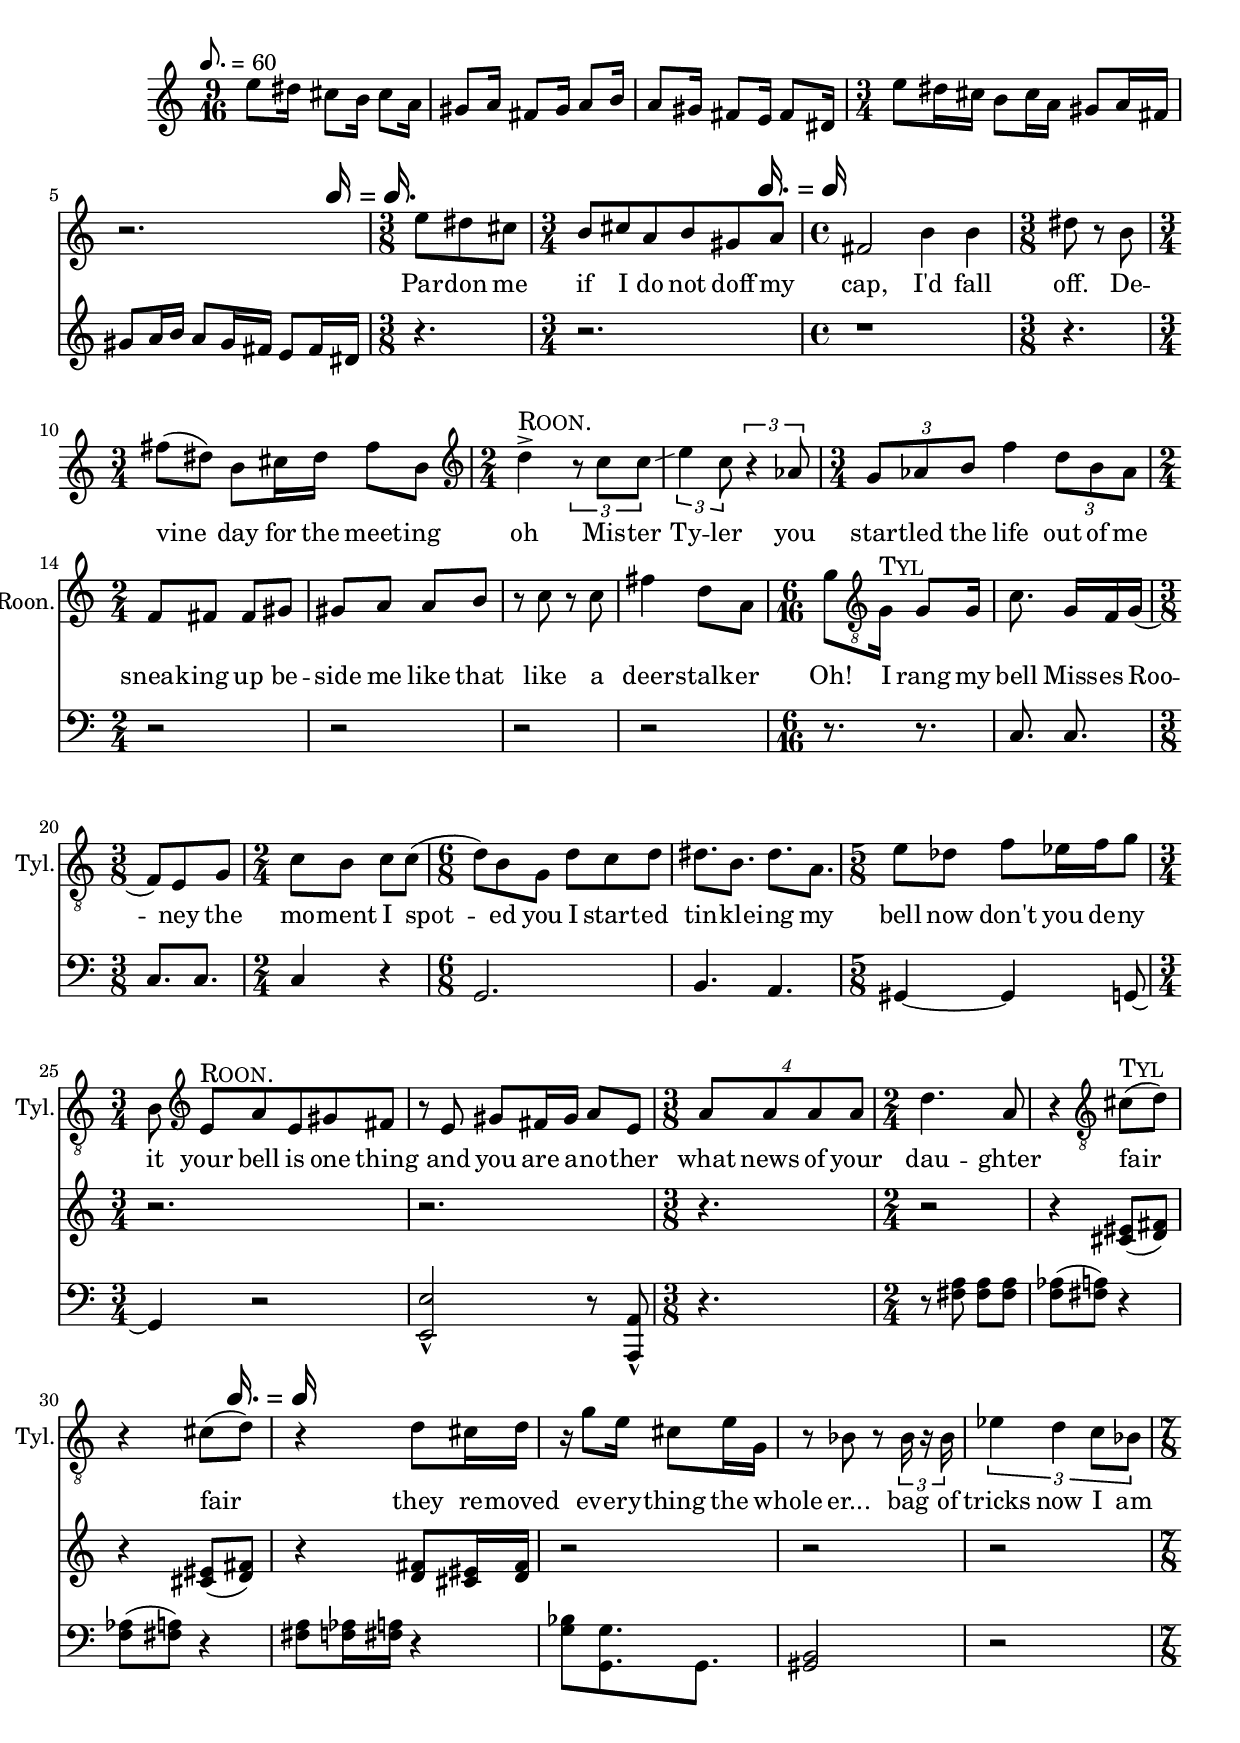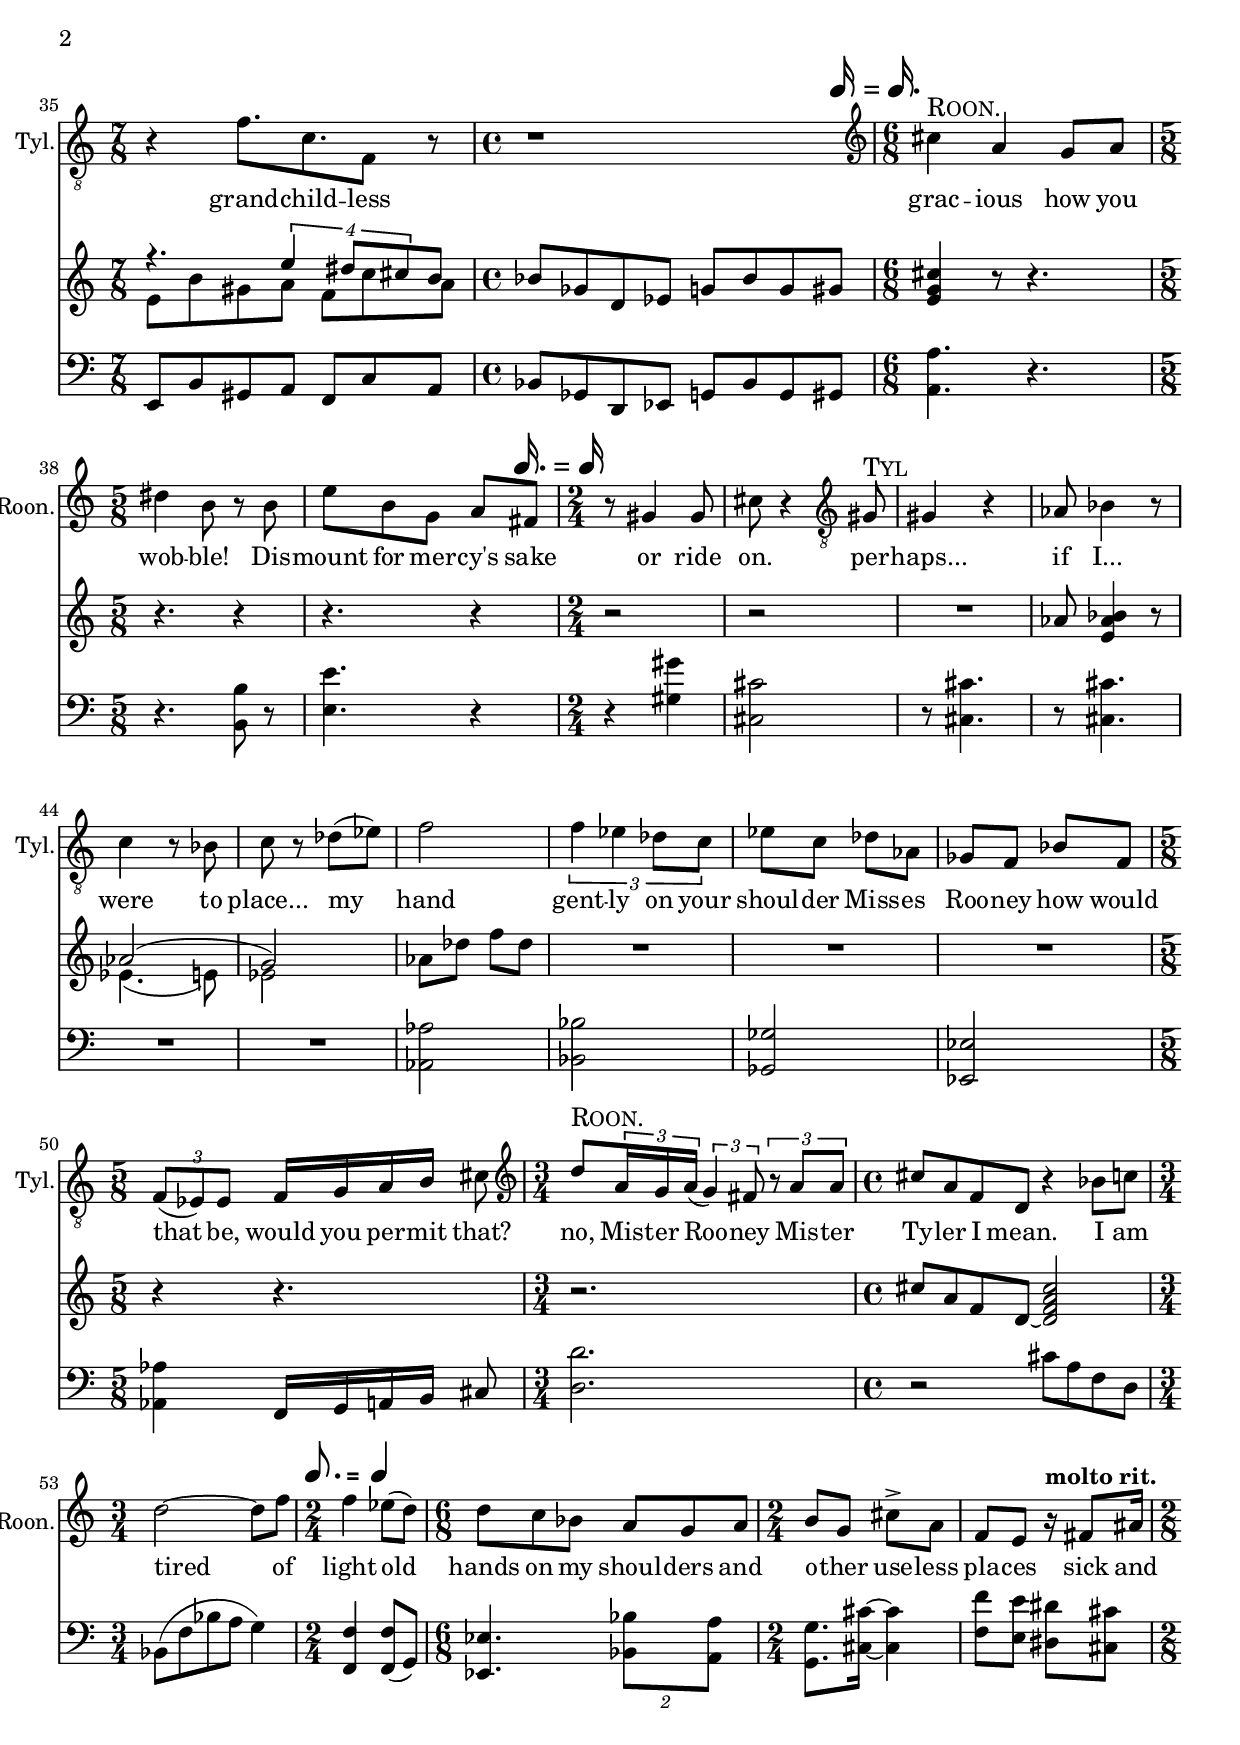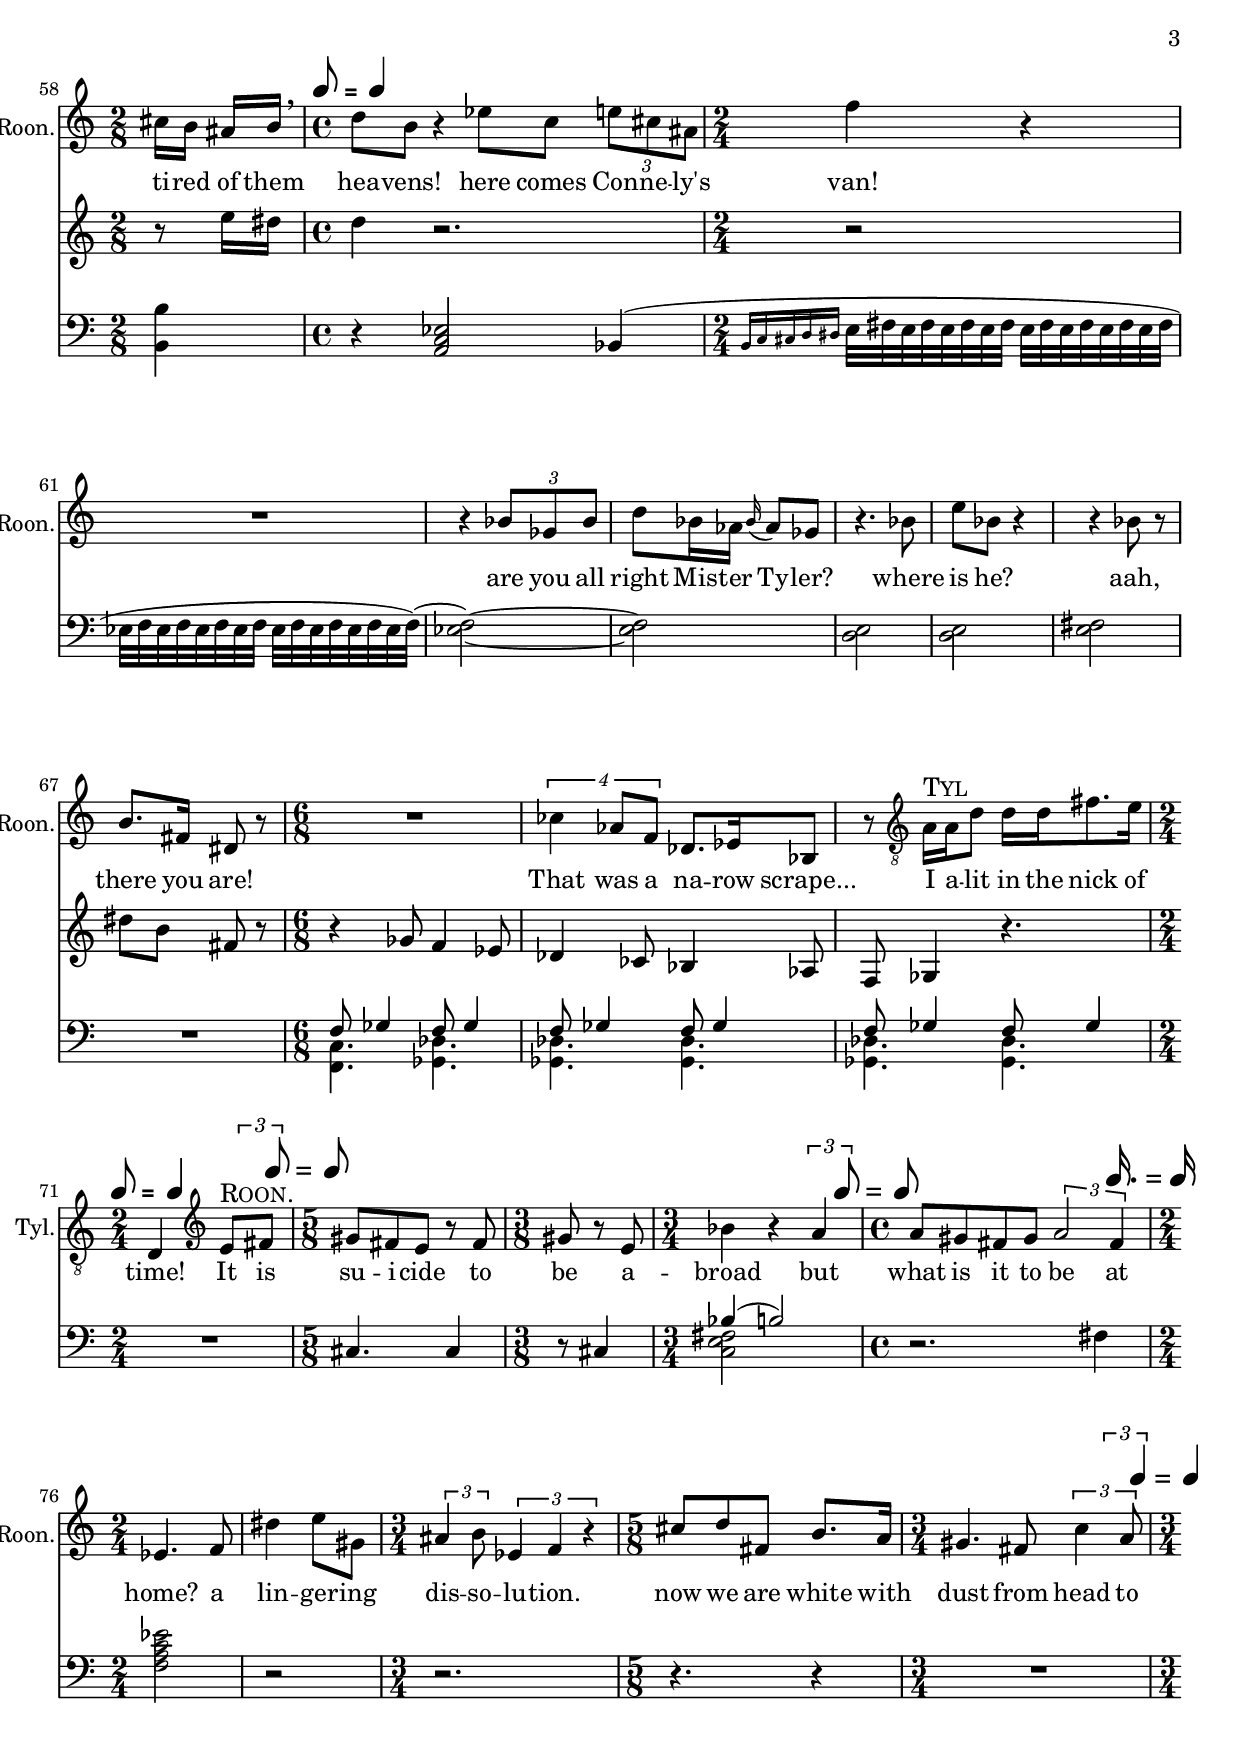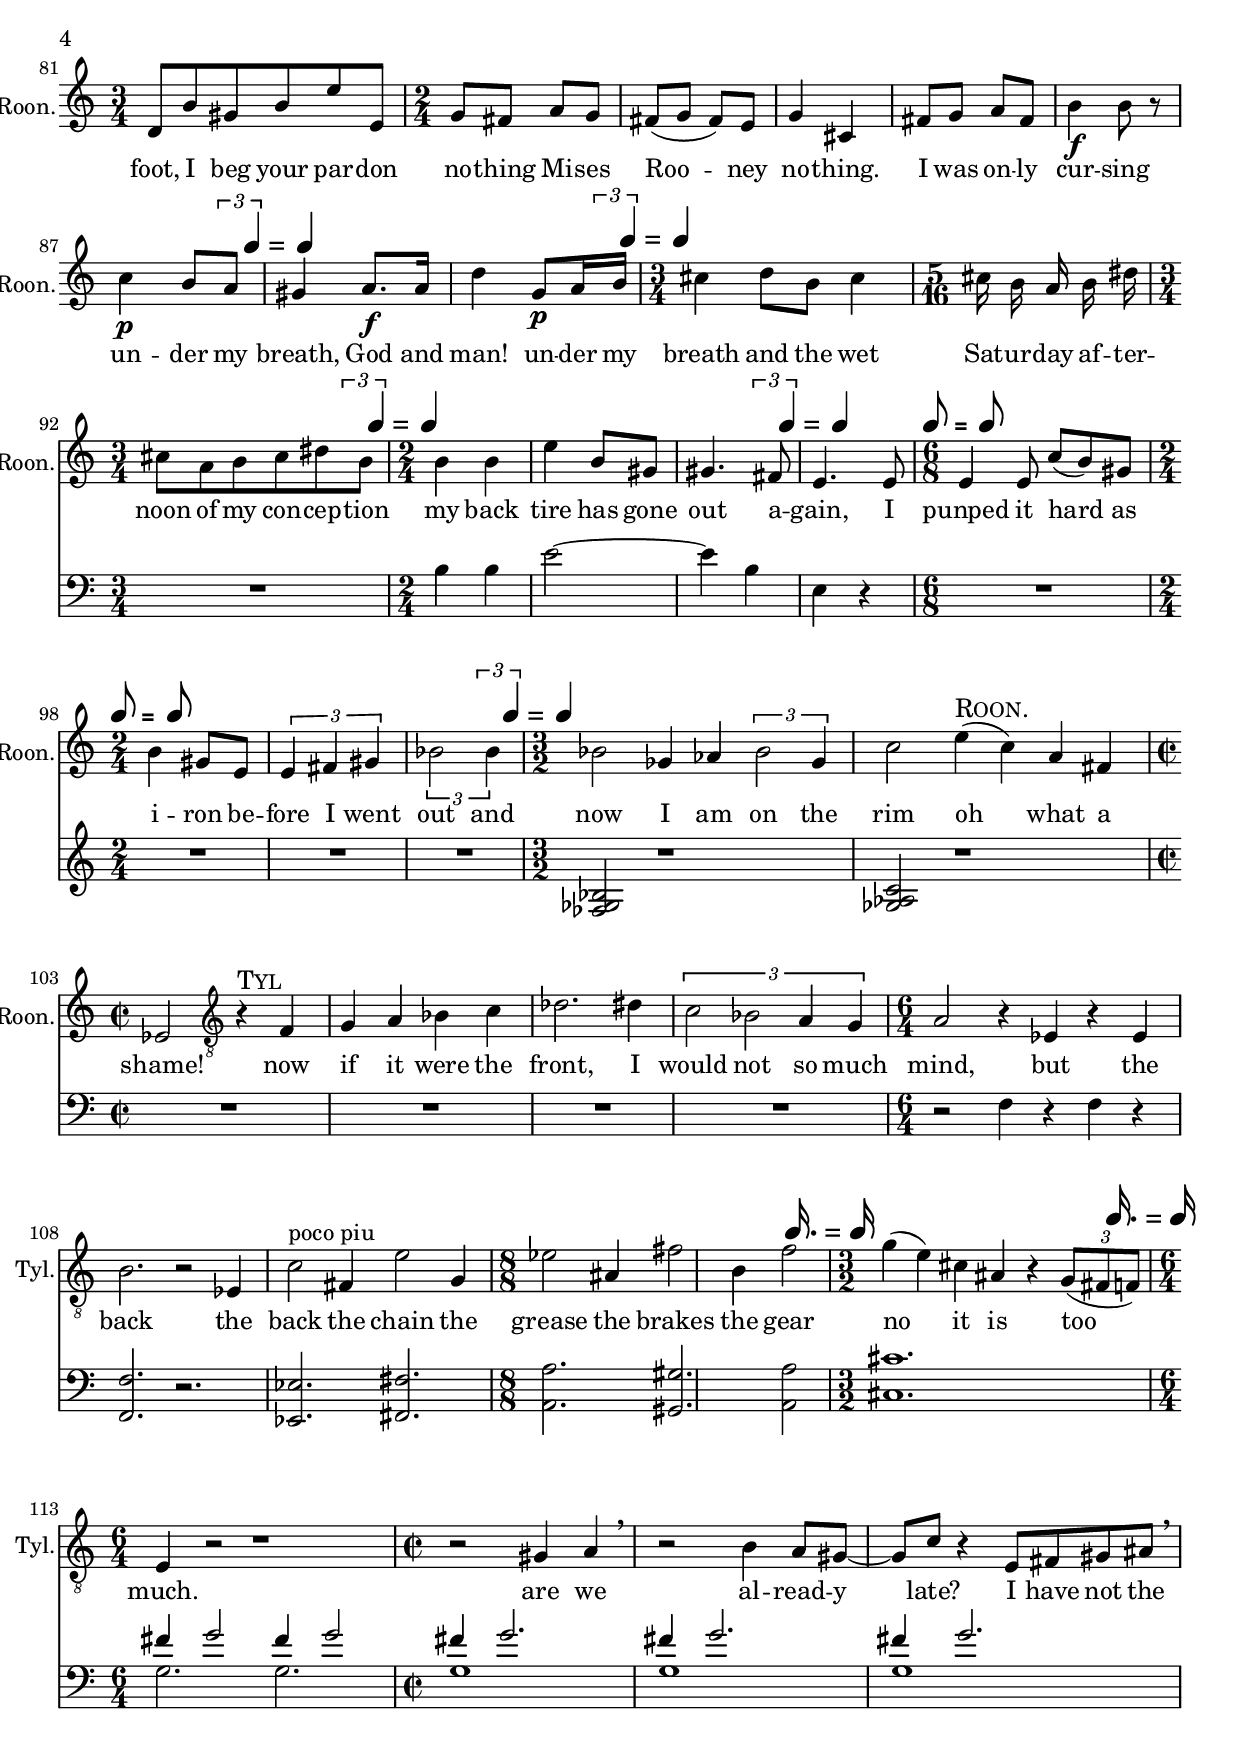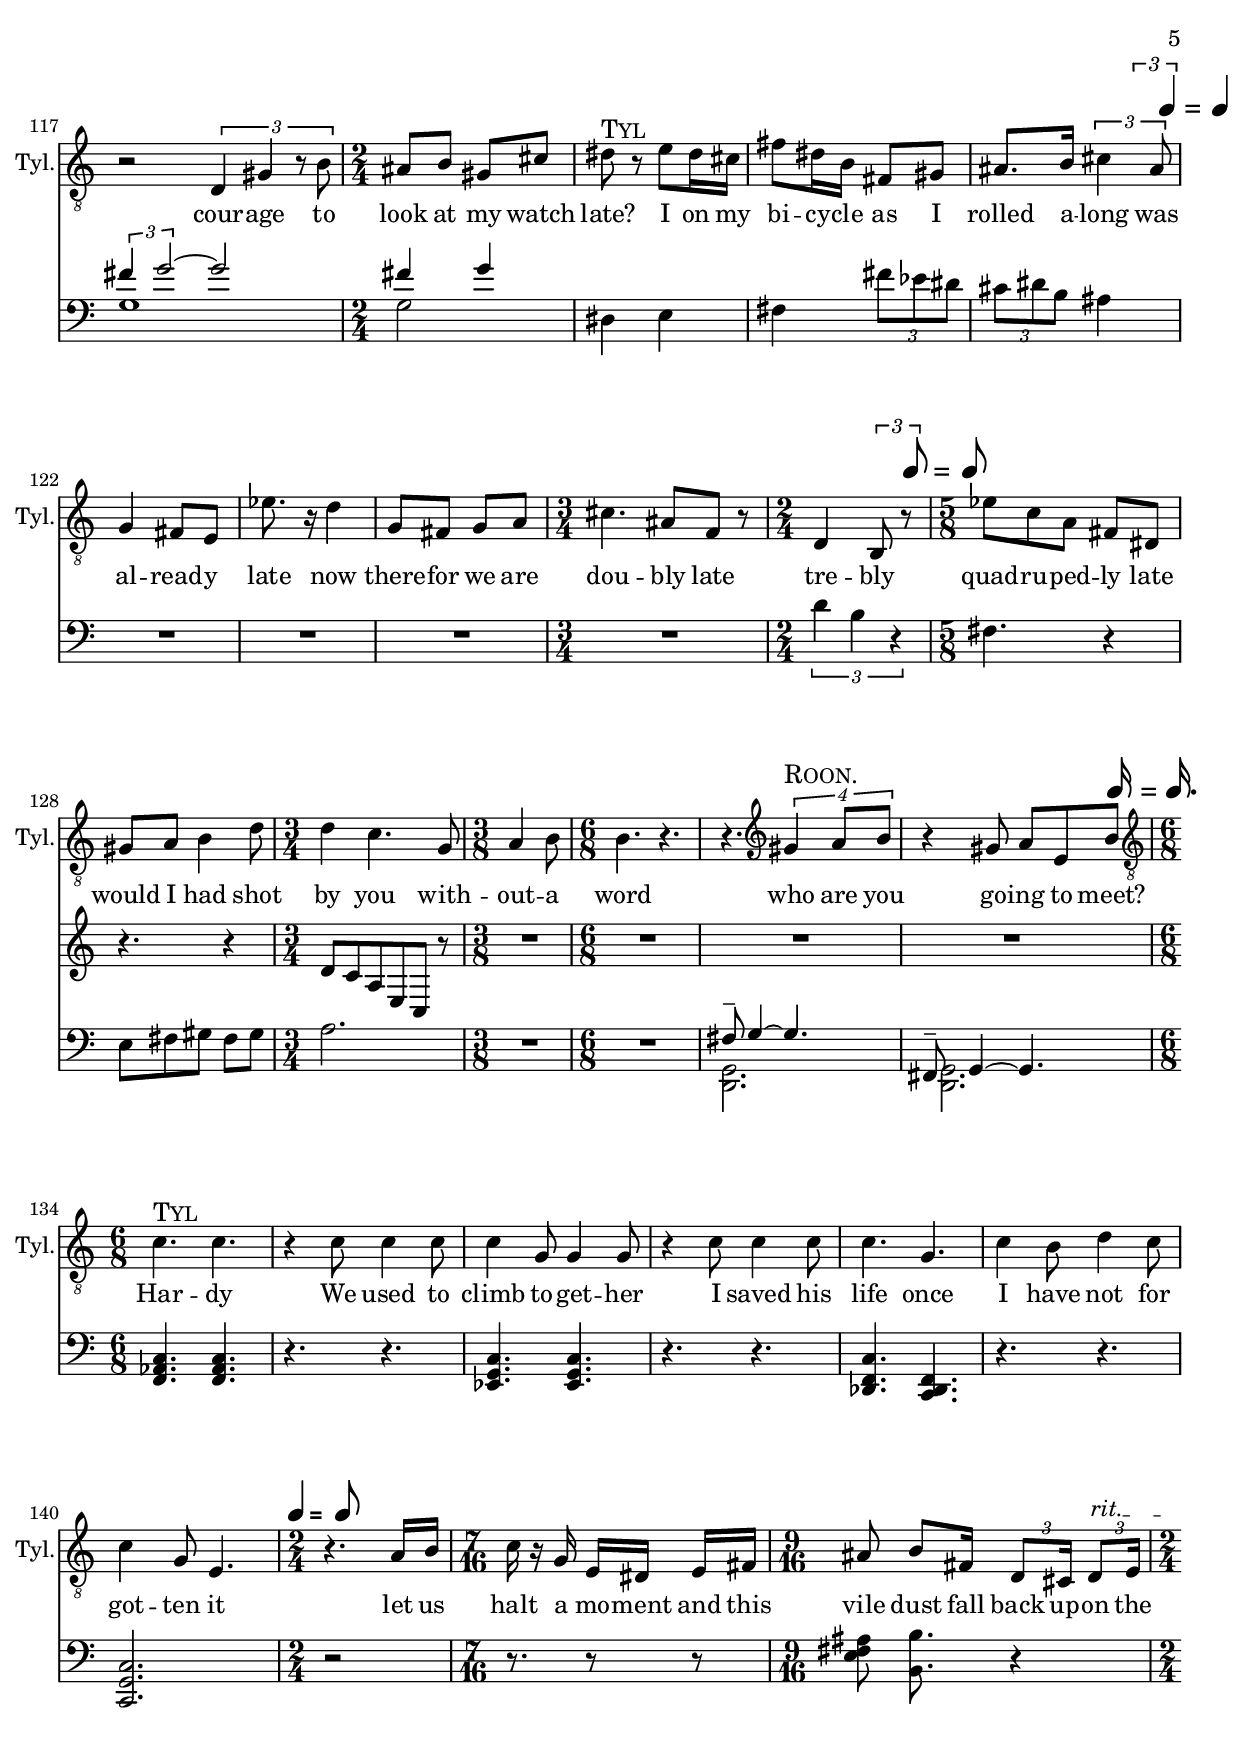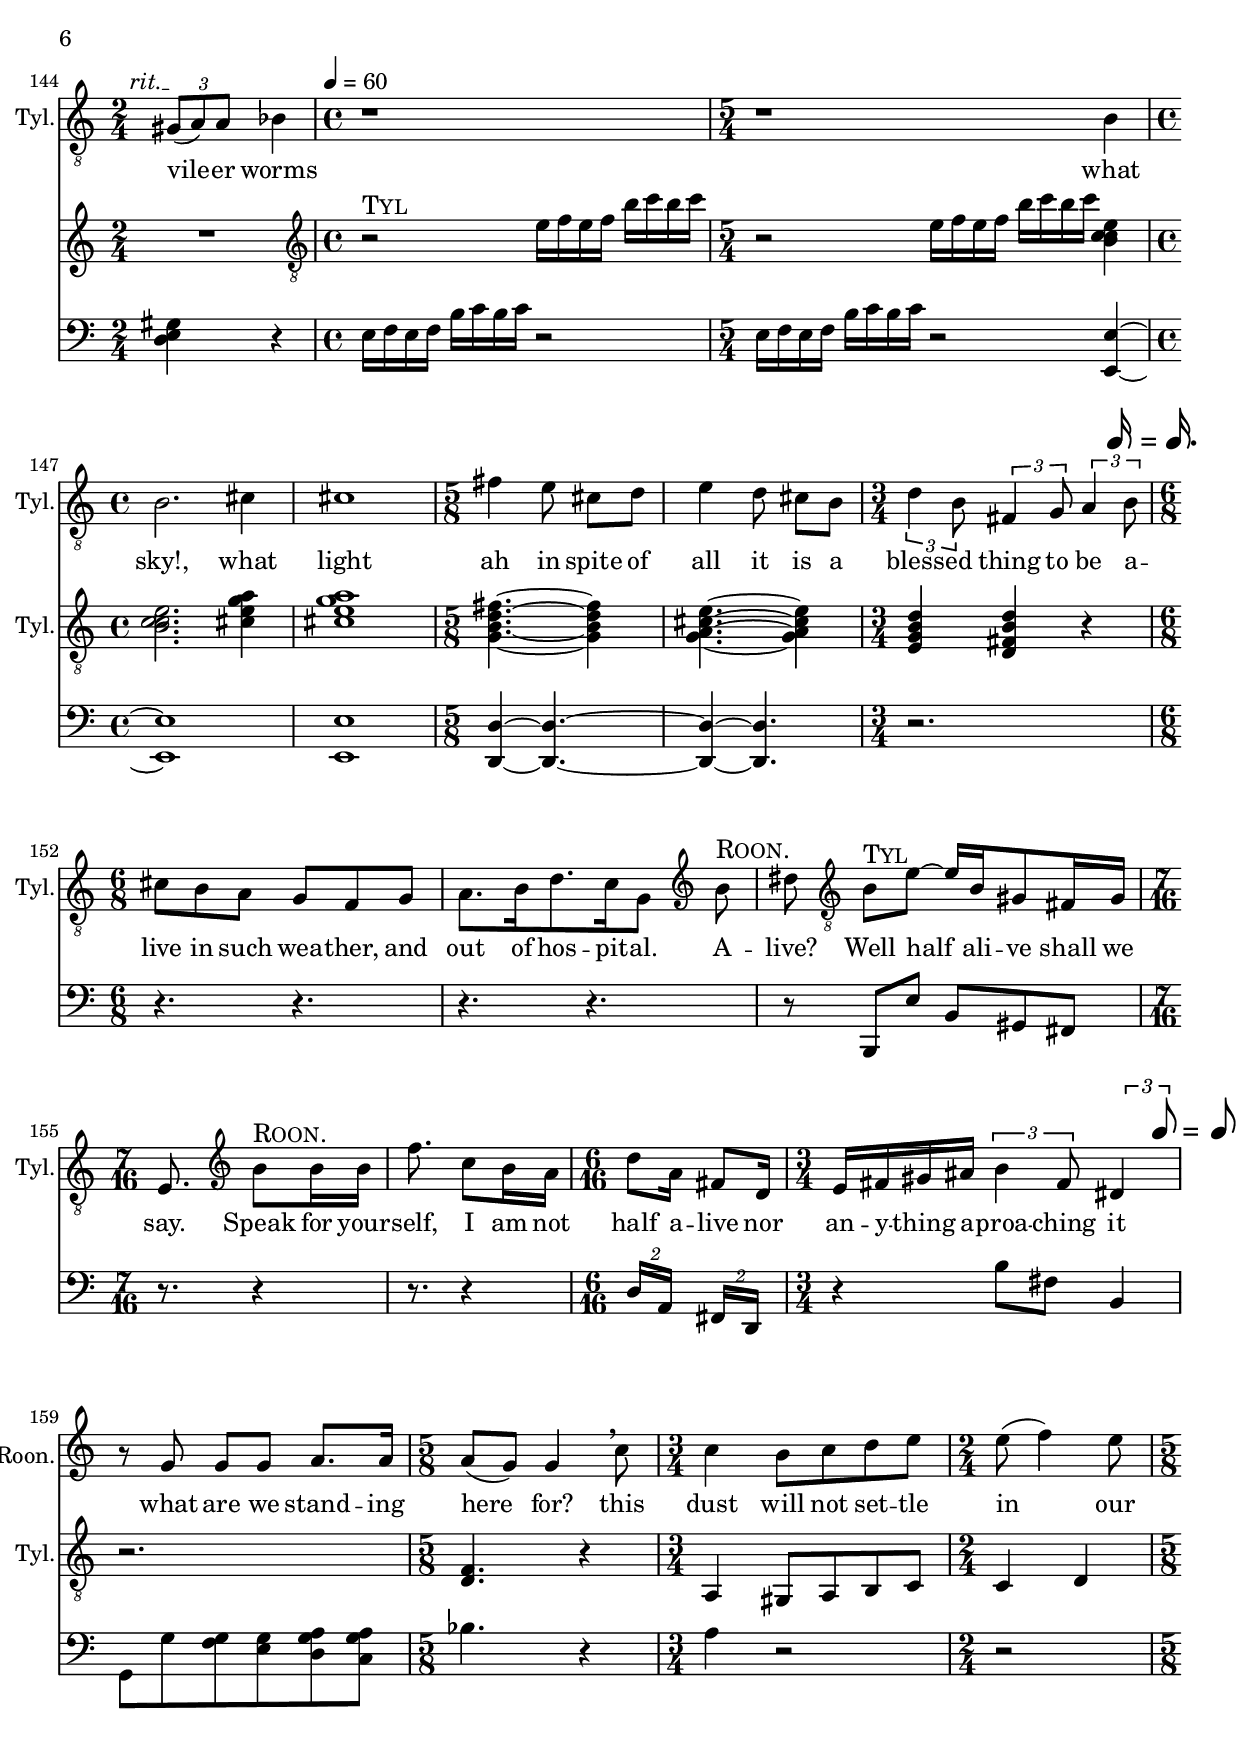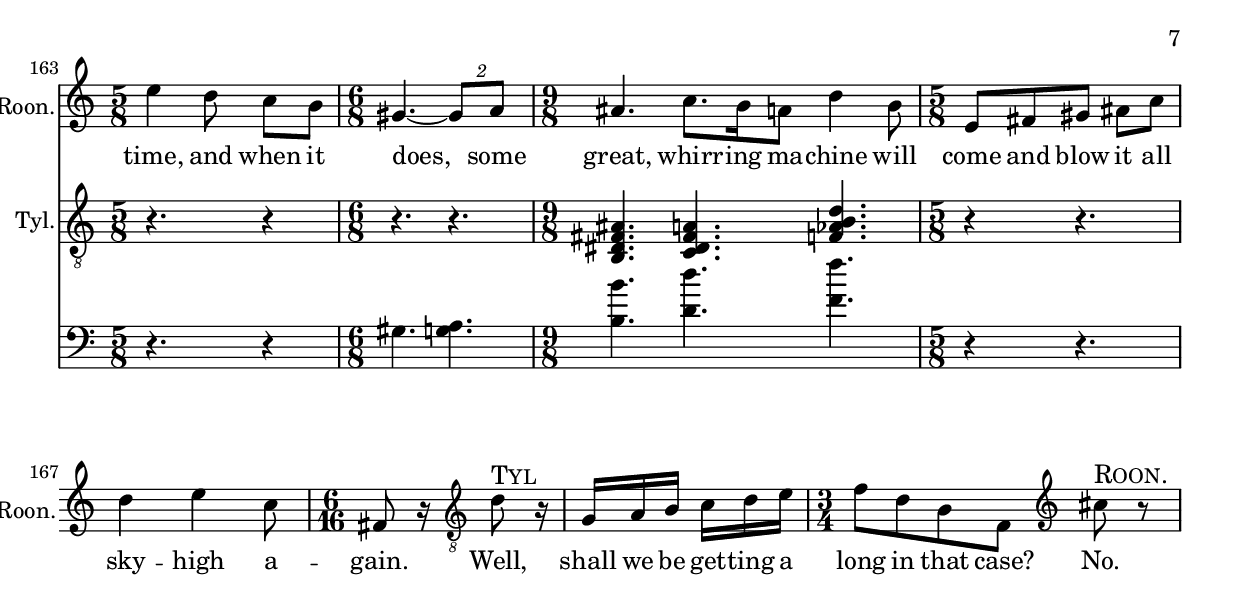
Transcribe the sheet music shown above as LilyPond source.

\version "2.13.30"
\include "./metricModulations.ly"
\include "./voiceDefinitions.ly"
\include "./layoutFile.ly"

\layout {
  \context { 
    % add the RemoveEmptyStaffContext that erases rest-only staves
    \RemoveEmptyStaffContext 
  }
  \context {
    \Score
    % Remove all-rest staves also in the first system
    \override VerticalAxisGroup #'remove-first = ##t
  }
}


\parallelMusic #'(melody lyrix rh lh) {

  %bn1
  \time 9/16 \tempo 8. = 60 %dummy
  r8. r8. r8.                           |             | 
  e8 dis16 cis8 b16 cis8 a16            | r8. r8. r8. | 

  %bn2
  r8. r8. r8.                           |             | 
  gis8 a16 fis8 gis16 a8 b16            | r8. r8. r8. | 

  %bn3
  r8. r8. r8.                           |             | 
  a8 gis16 fis8 e16 fis8 dis16          | r8. r8. r8. | 

  %bn4
  \time 3/4 r2.                         |             | 
  e'8 dis16 cis b8 cis16 a gis8 a16 fis | r2.         | 

  %bn5
  r2.                                   |             | 
  gis8 a16 b a8 gis16 fis e8 fis16 dis  | r2.         | 

  %bn6
  \QdQ \time 3/8 e8 dis cis                                               | \lyricmode{Par -- don me }                   | 
  r4.                                                                     | r4.                                          | 

%bn7
\time 3/4 b8 cis a b gis a                                              | \lyricmode{ if I do not doff my }            | 
r2.                                                                     | r2.                                          | 

%bn8
\dQQ \time 4/4 fis2 b4 b                                                | \lyricmode{cap,  I'd fall }                  | 
r1                                                                      | r1                                           | 

%bn9
\time 3/8 dis8 r b                                                      | \lyricmode{ off. De -- }                     | 
r4.                                                                     | r4.                                          | 

%bn10
\time 3/4 fis'8( dis) b cis16 dis fis8 b,                               | \lyricmode{ vine day for the meet -- ing }   | 
r2.                                                                     | r2.                                          | 

%bn11
\time 2/4 \instrumentSwitch"Rooney" d='4-> \times 2/3 {r8 c c\glissando } | \lyricmode{oh Mis -- ter }                 | 
r2                                                                      | r2                                           | 

%bn12
\times 2/3 {e4 c8} \times 2/3 {r4 aes8}                                 | \lyricmode{Ty -- ler you }                   | 
r2                                                                      | r2                                           | 

%bn13
\time 3/4 \times 2/3 {g8 aes b} f'4 \times 2/3 {d8 b aes}               | \lyricmode{star -- tled the life out of me } | 
r2.                                                                     | r2.                                          | 

%bn14
\time 2/4 f8 fis fis gis                                                | \lyricmode{sneak -- ing up be -- }           | 
r2                                                                      | r2                                           | 

%bn15
gis8 a a b                                                               | \lyricmode{ side me like that }              | 
r2                                                                      | r2                                           | 

%bn16
r8 c r c                                                                | \lyricmode{like a  }                         | 
r2                                                                      | r2                                           | 

%bn17
fis4 d8 a                                                               | \lyricmode{deer -- stalk -- er }             | 
r2                                                                      | r2                                           | 

%bn18
\time 6/16 g'8 \instrumentSwitch"Tyler" g,16 g8 g16                      | \lyricmode{ Oh! I rang my }                  | %determine metric change  into the 6
r8. r8.                                                | r8. r8.                                   | 

%bn19
c8. g16 f g(                                           | \lyricmode{ bell Miss -- es Roo -- }      | 
r8. r8.                                                | c8. c                                     | 

%bn20
\time 3/8 f8) e g                                      | \lyricmode{ ney the }                     | 
r4.                                                    | c8. c                                       | 

%bn21
\time 2/4 c8 b c c(                                    | \lyricmode{ mo -- ment I spot --  }       | 
r2                                                     | c4 r                                        | 

%bn22
\time 6/8 d8) b g d' c d                               | \lyricmode{ed  you I start -- ed }        | 
r4. r4.                                                | g2.                                   | 

%bn23
dis8. b dis a                                          | \lyricmode{  tin -- kle -- ing my }       | 
r4. r4.                                                            | b4. a                                     | 

%bn24
\time 5/8 \set Timing.beatStructure = #'(2 3) e'8 des f ees16 f g8 | \lyricmode{bell  now don't you de -- ny } | % is this meter etc right?????
r4 r4.                                                             | gis4~ gis g8~                             | 

%bn25
\time 3/4 b,8\noBeam \instrumentSwitch"Rooney"  e, a e gis fis     | \lyricmode{ it your bell is one thing }   | 
r2.                                                                | g4 r2                                     | 

%bn26
r8 e gis fis16 gis a8 e                                | \lyricmode{ and you are a -- no -- ther } | 
r2.                                                    | <e e'>2-^ r8 <a, a'>8-^                   | 

%bn27
  \time 3/8 \times 3/4 {a8 a a a}      | \lyricmode{  what  news of your } | 
  r4.                                  | r4.                            | 

  %bn28
  \time 2/4 d4. a8                     | \lyricmode{ dau -- ghter }      | 
  r2                                   | r8 <fis= a>8 <fis a> <fis a>  | 

  %bn29
  r4 \instrumentSwitch"Tyler" cis='8( d) | \lyricmode{ fair }             | 
  r4 <cis eis>8( <d fis>)                | <f aes>8( <fis a>) r4          | 

  %bn30
  r4 cis8( d)                          | \lyricmode{ fair }             | 
  r4 <cis eis>8( <d fis>)                | <f aes>8( <fis a>) r4          | 

  %bn31
  \dQQ r4 d8 cis16 d                   | \lyricmode{ they re -- moved } | 
  r4 <d fis>8 <cis eis>16 <d fis>        | <fis a>8 <f aes>16 <fis a> r4  | 

  %bn32
   r16 g8 e16 cis8 e16 g,~ |\lyricmode{ ev -- ery -- thing the whole }|
  r2 |<g bes>8 <g, g'>8. g |

  %bn33
  r8 bes r \times 2/3 {bes16 r bes} |\lyricmode{er... bag of }|
  r2 |<gis b>2 |

  %bn34
  \times 2/3 { ees4 d c8 bes} |\lyricmode{ tricks now I am }|
 r2 | r2 |

 %bn35
 \time 7/8 \set Timing.beatStructure = #'(4 3) r4 f'8. c f,8 r |\lyricmode{grand -- child -- less }|
    << {r4. \times 3/4{e=''4 dis=''8 cis=''} b='8 }\\{e,8 b' gis a f c' a}>> |e8 b' gis a f c' a |

    %bn36
  \time 4/4 r1 ||
bes8 ges d ees g bes g gis | bes8 ges d ees g bes g gis |% do this twice?   

%bn37
  \time 6/8 \QdQ 
  \instrumentSwitch "Rooney" cis='4 a g8 a |\lyricmode{ grac -- ious how you }|
  <e g cis>4 r8 r4. | <a=, a'>4. r | 

  %bn38
  \time 5/8 dis4 b8 r b|\lyricmode{ wob -- ble! Dis -- }|
  r4. r4 | r4. <b b'>8 r|

  %bn39
  e8 b g a fis|\lyricmode{mount  for mer -- cy's sake }|
  r4. r4 | <e e'>4. r4 |

  %bn40
  \time 2/4 \dQQ r8 gis4 gis8|\lyricmode{  or ride }|
  r2 | r4 <gis gis'>4 |

  %bn41
  cis8 r4 \instrumentSwitch "Tyler" gis8 |\lyricmode{ on. per -- }|
  r2 | <cis, cis'>2 |

  %bn42
  gis4 r |\lyricmode{ haps... } |
  R2 | r8 <cis cis'>4. |

  %bn43
  aes8 bes4 r8 |\lyricmode{ if I... }|
  aes8 <e aes bes >4 r8 | r8 <cis cis'>4. |

  %bn44
  c4 r8 bes |\lyricmode{ were to }|
  <<  aes2(\\{ees4.( e8)}>> |R2 |

  %bn45
  c8 r des8( ees) |\lyricmode{place... my }|
  <<g2)\\ ees2 >> | R2 | 

  %bn46
  f2 | \lyricmode {hand } |
  aes8 des f des | <aes aes'>2 |

  %bn47
  \times 2/3 {f4 ees des8 c } | \lyricmode {gent -- ly on your } |
  R2|<bes bes'>2 |

  %bn48
  ees8 c des aes   | \lyricmode {shoul -- der Miss -- es } |
  R2 | <ges ges'>2 |  

  %bn49
  ges8 f bes f | \lyricmode {Roo -- ney how would } |
  R2 | <ees ees'>2|

  %bn50
  \time 5/8 \set Timing.beatStructure = #'(2 2 1) 
  \times 2/3 {f8( ees) ees } f16 g a b cis8 |\lyricmode{ that be, would you per -- mit that? }|  %seam????
  r4 r4. | <aes aes'>4       f16 g a b cis8 |

  %bn51
  \time 3/4
\instrumentSwitch"Rooney" d8 \times 2/3 {a16 g a(} \times 2/3 {g4) fis8} \times 2/3 {r8 a a}|\lyricmode{ no, Mis -- ter Roo -- ney Mis -- ter }|
r2. | <d d'>2.~ |

%bn52
\time 4/4 cis8 a f d r4 bes'8 c|\lyricmode{Ty -- ler I mean. I am }|
cis=''8~ a~ f~ d~ <cis'a f d>2 |r2 cis='8 a f d |

%bn53
\time 3/4 d2~ d8 f8 |\lyricmode{tired of }|
r2. |  bes8( f' bes a  g4) |

%bn54
\dEQ \time 2/4 f4 ees8( d) |\lyricmode{light old }|
r2 | <f, f'>4 <f f'>8( g) |

%bn55
\time 6/8 d c bes a g a |\lyricmode{ hands on my shoul -- ders and }|
r4. r4. | <ees ees'> \times 3/2 {<bes' bes'>8 <a a'>}|

%bn56
\time 2/4 b8 g cis-> a |\lyricmode {o -- ther use -- less }|
r2 | <g g'>8. <cis cis'>16~ <cis cis'>4  |

%bn57
f8 e \tempo "molto rit." r16 fis8 ais16 |\lyricmode {pla -- ces sick and }|% rit
r2 |<f f'>8 <e e'> <dis dis'> <cis cis'> |

%bn58
\time 2/8 cis16 b ais b \breathe |\lyricmode{ ti -- red of them }|
r8 e16 dis |<b b'>4 |

%bn59
\EQ \time 4/4 d8 b r4 ees8 c \times 2/3 {e8 cis ais } |\lyricmode{hea -- vens! here comes Con -- ne -- ly's }|
d4 r2. | r4 <a c ees>2 bes4( |

%bn60

f'4 r4 |\lyricmode{van! }|
r2 | \time 2/4 \grace {b16 c cis d dis} \repeat unfold 8 {e32 fis} |

%bn61
R2 | |
R2 | \repeat unfold 7 {ees32 f} ees~ f~) |

%bn62
r4 \times 2/3 {bes,8 ges bes } | \lyricmode {are you all } |
R2 | <ees~ f~>2 | 

%bn63
d8 bes16 aes \grace bes( aes8) ges | \lyricmode {right Mis -- ter Ty -- ler? } |
R2 | <ees f>2 | 

%bn64
r4. bes8 | \lyricmode {where } |
R2 | <d e>2 |

%bn65
e8 bes r4 | \lyricmode {is he? } |
R2 |<d e>2 |

%bn66
r4 bes8 r | \lyricmode{ aah, }|
R2 | <e fis>2 | 

%bn67
b8. fis16 dis8 r |\lyricmode{ there you are! }|
dis8 b fis r |R2 | 

%bn68
\time 6/8 
R2. | |
r4 ges8 f4 ees8 |<<{f8 ges4}\\<f, c'>4.>> <<{f'8 ges4}\\<ges, des' >4.>>| 

%bn69
\times 3/4 {ces'4 aes8 f} des8. ees16 bes8 | \lyricmode {That was a na -- row scrape... } |
des4 ces8 bes4 aes8 |<<{f'8 ges4}\\<ges, des' >4.>> <<{f'8 ges4}\\<ges, des' >4.>>| 

%bn70
r8 \instrumentSwitch "Tyler" a'16 a d8 d16 d fis8. e16 |\lyricmode{ I a -- lit in the nick of }|
f8 ges4 r4. |   <<{f'8 ges4}\\<ges, des' >4.>> <<{f'8 ges4}\\<ges, des' >4.>>|  

%bn71 %%%Merge this line 
\EQ %fix me
\time 2/4 d,4 \instrumentSwitch"Rooney" e8 fis |\lyricmode{time! It is }|
R2 | R2 |  

%bn72
%%%
\time 5/8 \tEE \set Timing.beatStructure = #'(3 2) gis8 fis e r fis |\lyricmode{ su -- i -- cide to }|
r4. r4 |cis4. cis4 | 

%bn73
\time 3/8 gis8 r e |\lyricmode{be a -- }|
r4. | r8 cis4 |

%bn74
\time 3/4 bes'4 r a |\lyricmode{ broad but }|
r2. |<<{bes'4( b2)} \\ <c, e fis>2 >> |

%bn75
\tEE \time 4/4 a8 gis fis gis \times 2/3 {a2 fis4}|\lyricmode{ what is it to be at }|
r1 | r2. fis4 |% this bass note?

%bn76
\dQQ \time 2/4 ees4. f8 |\lyricmode{home? a }|
r2 | <f a c ees>2 |%dummy lh

%bn77
dis'4 e8 gis, |\lyricmode{lin -- ger -- ing }|
r2 |r2 |  

%bn78
\time 3/4 \times 2/3 {ais4 b8} \times 2/3 {ees,4 f r} |\lyricmode{dis --  so -- lu -- tion. }|
r2. | r2. |

%bn79
\time 5/8 \set Timing.beatStructure = #'(3 2 ) 
cis'8 d fis, b8. a16 | \lyricmode {now we are white with } |
r4. r4 | r4. r4 |

%bn80
\time 3/4
 gis4. fis8 \times 2/3 {c'4 a8 }|\lyricmode{ dust from  head to } |
R2. | R2. |  

%bn81
\time 3/4 \tQQ
d,8 b' gis b e e, | \lyricmode {foot, I beg your par -- don } |
R2. | R2. |  

%bn82
\time 2/4 g8 fis a g  |\lyricmode{no -- thing Mi -- ses }|  %%%%%%%%%%check this rhythm!!!
R2 |R2 |  

%bn83
fis8( g fis) e |\lyricmode{Roo -- ney }|
R2 |R2 |  

%bn84
g4 cis,|\lyricmode{no -- thing. }|
R2 |R2 |  

%bn85
fis8 g a fis|\lyricmode{I was on -- ly }|
R2 |R2 |  

%bn86
b4\f b8 r|\lyricmode{cur -- sing }|
R2 |R2 |  

%bn87
c4\p b8 a  |\lyricmode{un -- der my }|
R2 |R2 |  

%bn88
\tQQ
gis4 a8.\f a16|\lyricmode{breath, God and }|
R2 |R2 |  

%bn89
d4 g,8\p a16 b|\lyricmode{man! un -- der my }|
R2 |R2 |  

%bn90
\tQQ \time 3/4
cis4 d8 b cis4|\lyricmode{breath and the wet }|
R2. | R2. |  

%bn91
\time 5/16
cis16 b a b dis|\lyricmode{Sat -- ur -- day af -- ter -- }|
r8 r8. | r8 r8. |

%bn92
\time 3/4
cis8 a b cis dis8 b|\lyricmode{noon of my con -- cep -- tion }|
R2. |R2.|  

%bn93
\tQQ \time 2/4
b4 b|\lyricmode{my back }|
R2 | b4 b |  

%bn94
e4 b8 gis |\lyricmode{tire has gone }|
R2 |e2~|  

%bn95
gis4. fis8|\lyricmode{out a -- }|
R2 | e4 b  |  

%bn96
\tQQ
e4. e8 | \lyricmode {gain, I } |
R2 | e,4 r |  

%bn97
\EE \time 6/8
e4 e8 c'8( b) gis |\lyricmode{punped it hard as }|
R2. | R2. |  

%bn98
\EE \time 2/4
b4 gis8 e |\lyricmode{i -- ron be -- }|
R2 | R2 |

%bn99
\times 2/3 {e4 fis gis } |\lyricmode{ fore I went } |
R2 | R2 |  

%bn100
\times 2/3 {bes2 bes4} |\lyricmode{ out and }|
R2 | R2 |

%bn101
\tQQ \time 3/2
bes2 ges4 aes \times 2/3 {bes2 ges4 }|\lyricmode{now I am on the }|
<fes ges bes>2 r1 | R1. |

%bn102
c2 \instrumentSwitch "Rooney" e4( c) a fis |\lyricmode {rim oh what a }|
<ges aes c>2 r1 | R1. |

%bn103
\time 2/2
ees2 \instrumentSwitch "Tyler" r4 f |\lyricmode{ shame! now }|
R1 | R1 |

%bn104
g4 a bes c |\lyricmode{if it were the }|
R1 | R1 |

%bn105
des2. dis4 | \lyricmode {front, I } |
R1 | R1| 

%bn106
\times 2/3 {c2 bes a4 g } | \lyricmode {would not so much } |
R1 | R1 |

%bn107
\time 6/4 
a2 r4 ees r ees | \lyricmode {mind, but the } |
R1. | r2 f4  r f r |

%bn108
b'2. r2 ees,4 | \lyricmode {back the } |
R1. | <f, f'>2. r2. |

%bn109
c'2^"poco piu" fis,4 e'2 g,4 | \lyricmode {back the chain the } |
R1. | <ees ees'>2. <fis fis'> |

%bn110
\time 8/8 \set Timing.beatStructure = #'(3 3 2) 
ees'2 ais,4 fis'2 b,4 f'2 | \lyricmode {grease the brakes the gear } |
r1 r1 |<a a'>2. <gis gis'>2. <a a'>2 |

%bn111
\dQQ \time 3/2
g4( e) cis ais r4 \times 2/3 {g8( fis f) } | \lyricmode {no it is too } |
R1. | <cis cis'>1. |

%bn112
\time 6/4 \dQQ
e4 r2 | \lyricmode {much. } |
R2. | << {fis'4 g2}\\ g,2. >>|

%bn113
 R2. ||
R2. |  << {fis'4 g2}\\ g,2. >> |

%bn114
\time 2/2
r2 gis4 a \breathe | \lyricmode{ are we }|
R1 |  << {fis'4 g2.}\\ g,1 >> |

%bn115
r2 b4 a8 gis~ | \lyricmode{al -- read -- y }|
R1 |  << {fis'4 g2.}\\ g,1 >> |

%bn116
gis8 c r4 e,8 fis gis ais \breathe | \lyricmode {late? I have not the } |
R1 |  << {fis'4 g2.}\\ g,1 >> |

%bn117
r2 \times 2/3 {d,4 gis r8 b } |\lyricmode{ cour -- age to } |
R1 |  << { \times 2/3 {fis'4 g2~} g} \\ g,1 >> |

%bn118
\time 2/4
ais8 b gis cis |\lyricmode{look at my watch }|
R2 |  << {fis'4 g4}\\ g,2 >> |

%bn119

\instrumentSwitch "Tyler" dis='8 r e8 dis16 cis  | \lyricmode {late? I on my } |
R2 | dis4 e |  

%bn120
fis8 dis16 b fis8 gis | \lyricmode {bi -- cy -- cle as I } |
R2 | fis4 \times 2/3 {fis'8 ees dis } |

%bn121
ais8. b16 \times 2/3 {cis4 ais8 } | \lyricmode {rolled a -- long was } |
R2 | \times 2/3 {cis8 dis b } ais4|  

%bn122
\tQQ
g4 fis8 e | \lyricmode {al -- read -- y } |
R2 | R2 |  

%bn123
ees'8. r16 d4 | \lyricmode {late now } |  % or should "now be e ??
R2 | R2 |  

%bn124
g,8 fis g a | \lyricmode {there -- for we are } |
R2 | R2 |  

%bn125
\time 3/4
cis4. ais8 f8 r |\lyricmode{ dou -- bly late }|
R2. | R2. |  

%bn126
\time 2/4
d4 b8 r | \lyricmode {tre -- bly } |
R2 | \times 2/3 {d4 b r }|  

%bn127
\time 5/8 \tEE \set Timing.beatStructure = #'(3 2) 
ees'8 c a fis dis |\lyricmode{ quad -- ru -- ped -- ly late }|
r4. r4 | fis4. r4  |  

%bn128
gis8 a b4 d8 |\lyricmode{would I had shot }|
r4. r4 |e'=8 fis gis fis gis  |

%bn129
\time 3/4
d4 c4. g8|\lyricmode{by you with -- }|
d='8 c a e c r | a2. |  

%bn130
\time 3/8
a4 b8 |\lyricmode{out -- a }|
R4. | R4. |  

%bn131
\time 6/8
b4. r |\lyricmode{word }|
R2. | R2. |  

%bn132
r4. \instrumentSwitch "Rooney" \times 3/4 {gis4 a8 b } | \lyricmode {who are you } |
R2. | << { fis8(-- g4~ g4. }\\<g, d>2. >> |

%bn133
r4 gis8 a e b' | \lyricmode {go -- ing to meet? } |
R2. | << { fis8(-- g4~ g4. }\\<g d>2. >> |  

%bn134
\QdQ %respell this as triplets would be clearer ? or scratch...
\time 6/8 \instrumentSwitch "Tyler" c='4. c | \lyricmode{Har -- dy }               | 
r4. r4.         | <f aes c>4. <f aes c>                | 

%bn135
r4 c8 c4 c8      | \lyricmode{ We used to }             | 
r4. r4.         | r4. r4.                              | 

%bn136
c4 g8 g4 g8     | \lyricmode{ climb to -- get -- her } | 
r4. r4.         | <ees g c>4. <ees g c>|

%bn137
r4 c8 c4 c8     | \lyricmode{ I saved his }            | 
r4. r4.         | r4. r4.                              | 

%bn138
c4. g4.         | \lyricmode{ life once }              | 
r4. r4.         | <des f c'>4. <des f c>|

%bn139
c4 b8 d4 c8      | \lyricmode{ I have not for }         | 
r4. r4.         | r4. r4.                              | 

%bn140
c4 g8 e4.       | \lyricmode{ got -- ten it }          | 
r4. r4.         | <c g' c>2.|

%bn141


\QE
  \time 2/4 r4. a16 b |\lyricmode{ let us }|
r2 |r2 |  

%bn142
\time 7/16 \set Timing.beatStructure = #'(3 2 2 ) 
  c16 r g  e dis e fis |\lyricmode{ halt a mo -- ment and  this }|
r8. r8 r |r8. r8 r |  

%bn143
  \time 9/16 \set Timing.beatStructure = #'(2 3 2 2)  
  ais8 b fis16 \times 2/3 {d8 cis16} \rit \times 2/3{d8\start e16} |\lyricmode{ vile  dust  fall back up -- on the }|
  r8. r8.  r8.|  <e= fis ais>8  <b b'>8.  r4  |

  %bn144
  \time 2/4 \times 2/3 {gis8(\stop a) a } bes4 |\lyricmode{ vile -- er worms }|
  R2 | <d e gis>4 r|

  %bn145
\tempo 4 = 60 \time 4/4 r1                                            |                                             | 
\instrumentSwitch "Tyler" r2 e='16 f e f b c b c                                               | e=16 f e f b c b c r2                      | 

%bn146
\time 5/4 r1 b4                                                       | \lyricmode{what }                           | 
r2 e='16 f e f b c b c  <c, e b c>4                                  | e=16 f e f b c b c r2 <e,, e'>4~           | 

%bn147
\time 4/4 b2. cis4                                                    | \lyricmode{ sky!, what }                    | 
<c e b c>2. <cis e g a>4                                              | <e e'>1                                     |

%bn148
cis1                                                                  | \lyricmode{ light }                         | 
<cis e g a>1                                                          | <e e'>1                                     | 

%bn149
\time 5/8 fis4 e8 cis d                                                | \lyricmode{ah in spite of }                 | 
<g b d fis>4.~ <g b d fis>4                                                        | <d d'>4~ <d d'>4.~                                   | 

%bn150
e4 d8 cis b                                                 | \lyricmode{ all it is a }                   | 
<g a cis e>4.~ <g a cis e>4                                                                | <d d'>4~ <d d'>4.~                                      | 

%bn151
\time 3/4 \times 2/3 {d4 b8} \times 2/3 {fis4 g8 } \times 2/3 {a4 b8} | \lyricmode{ bless -- ed  thing to be a -- } | 
<e g b d>4 <d fis b d> r                                                                   | r2.                                         | 

%bn152
\time 6/8 \QdQ cis8 b a g f  g                                           | \lyricmode{ live in such wea -- ther, and }      | 
r4. r4.                                                           | r4. r4.                                          | 

%bn153
a8. b16 d8. c16 g8 \instrumentSwitch "Rooney" b\noBeam            | \lyricmode{ out of hos -- pit -- al. A -- }      | 
r4. r4.                                                           | r4. r4.                                          | 

%bn154
dis8\noBeam \instrumentSwitch"Tyler" b e8~ e16 b16 gis8 fis16 gis | \lyricmode{ live? Well half ali -- ve shall we } | 
r4. r4.                                                           | r8 b e'8 b gis fis                               | 

%bn155
\time 7/16 \set Timing.beatStructure = #'(3 4)
e8. \instrumentSwitch"Rooney" b=8 b16 b                           | \lyricmode{say. Speak for your --  }             | 
r8. r4                                                            | r8. r4                                           | 

%bn156
f'8. c8 b16 a                                                     | \lyricmode{self, I am not }                      | 
r8. r4                                                  | r8. r4                                           | 

%bn157
\time 6/16 d8 a16 fis8 d16                              | \lyricmode{ half a -- live nor }                 | 
r8. r8.                                                 | \times 3/2 {d=16 a} \times 3/2 {fis d}            | 

%bn158
\time 3/4 e16 fis gis ais  \times 2/3 {b4 fis8 } dis4     | \lyricmode{an -- y -- thing a -- proa -- ching it } | 
r2.                                                      | r4 b=8 fis b,4                                             | 

%bn159
\tEE r8 g g g a8. a16                                  | \lyricmode{what are we stand -- ing }              | 
r2.                                                    | g8 g' <g f> <g e> <a g d> <a g c,>                 | 

%bn160
\time 5/8 a8( g) g4 \breathe c8                        | \lyricmode{here for? this }                        | 
<d f >4. r4                                            | bes4. r4                                           | 

%bn161
\time 3/4 c4 b8 c d e                                  | \lyricmode{ dust will not set -- tle }             | 
a4 gis8 a b c                                          | a4 r2                                              | 

%bn162
\time 2/4 e8( f4) e8                                   | \lyricmode{in our }                                | 
c4 d                                                   | r2                                                 | 

%bn163
\time 5/8 e4 d8 c b                                    | \lyricmode{ time, and when it }                    | 
r4. r4                                                 | r4. r4                                             | 

%bn164
\time 6/8 gis4.~ \times3/2{gis8 a}                     | \lyricmode{ does, some }                           | 
r4. r4.                                                | gis4. <g a>                                        | 

%bn165
\time 9/8 ais4. c8. b16 a8 d4 b8                       | \lyricmode{ great, whirr -- ing ma -- chine will } | 
<b dis fis ais>4. <c dis fis a> <f aes b d>            | <b b'>4. <d d'> <f f'>                             | 

%bn166
\time 5/8 e,8 fis gis ais c                            | \lyricmode{  come and blow it all }                | 
r4 r4.                                                 | r4 r4.                                             | 

%bn167
d4 e c8                                                | \lyricmode{sky -- high a -- }                      | 
r4 r4.                                                 | r4 r4.                                             | 

%bn168

\time 6/16 fis,8 r16 \instrumentSwitch"Tyler" d='8 r16 | \lyricmode{ gain. Well, }                          | %is this meter right following previous??
r8. r                                                  | r8. r                                              | 

%bn169
g,16 a b c d e                                         | \lyricmode{ shall we be get -- ting a }            | 
r8. r8.                                                | r8.  r8.                                           | 

%bn170
\time 3/4 f8 d b f \instrumentSwitch"Rooney" cis='\noBeam r   | \lyricmode{ long in that case? No. }               | 
r2.                                                    | r2.                                                | 
}

\score {
  <<
    <<\new Staff \relative c'' {
      \new Voice = "tune" \melody
    }
    \new Lyrics \lyricsto "tune" \lyrix
  >>
  \new Staff \relative c'' \rh
  \new Staff \relative c {\clef bass \lh}
>>
}
